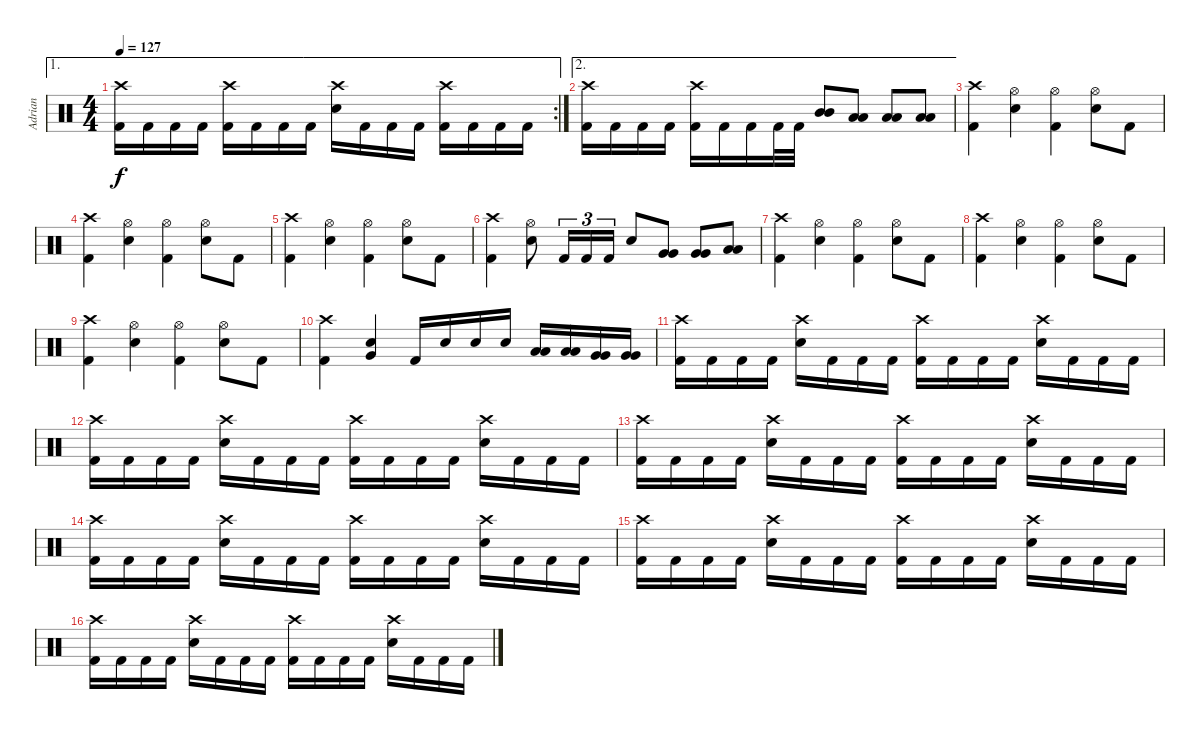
\track ("Adrian" "Adrian") {instrument percussion}
\staff {score}
\articulation defaults
\ae 1
\rc 2
\ts (4 4)
\tempo 127
\clef neutral
\ks c
("Crash high (hit)" "Kick (hit) 2").16{dy f} "Kick (hit) 2".16 "Kick (hit) 2".16 "Kick (hit) 2".16 ("Crash high (hit)" "Kick (hit) 2").16 "Kick (hit) 2".16 "Kick (hit) 2".16 "Kick (hit) 2".16 ("Crash high (hit)" "Electric Snare (hit)").16 "Kick (hit) 2".16 "Kick (hit) 2".16 "Kick (hit) 2".16 ("Crash high (hit)" "Kick (hit) 2").16 "Kick (hit) 2".16 "Kick (hit) 2".16 "Kick (hit) 2".16 |
\ae 2
("Crash high (hit)" "Kick (hit) 2").16 "Kick (hit) 2".16 "Kick (hit) 2".16 "Kick (hit) 2".16 ("Crash high (hit)" "Kick (hit) 2").16 "Kick (hit) 2".16 "Kick (hit) 2".16 "Kick (hit) 2".32 "Kick (hit) 2".32 ("Mid Tom (hit)" "Mid Tom (hit)").8 ("Low Tom (hit)" "Low Tom (hit)").8 ("Low Tom (hit)" "Low Tom (hit)").8 ("Low Floor Tom (hit)" "Low Floor Tom (hit)").8 |
("Crash high (hit)" "Kick (hit) 2").4 ("Hi-Hat (open)" "Electric Snare (hit)").4 ("Hi-Hat (open)" "Kick (hit) 2").4 ("Hi-Hat (open)" "Electric Snare (hit)").8 "Kick (hit) 2".8 |
("Crash high (hit)" "Kick (hit) 2").4 ("Hi-Hat (open)" "Electric Snare (hit)").4 ("Hi-Hat (open)" "Kick (hit) 2").4 ("Hi-Hat (open)" "Electric Snare (hit)").8 "Kick (hit) 2".8 |
("Crash high (hit)" "Kick (hit) 2").4 ("Hi-Hat (open)" "Electric Snare (hit)").4 ("Hi-Hat (open)" "Kick (hit) 2").4 ("Hi-Hat (open)" "Electric Snare (hit)").8 "Kick (hit) 2".8 |
("Crash high (hit)" "Kick (hit) 2").4 ("Hi-Hat (open)" "Electric Snare (hit)").8 "Kick (hit) 2".16{tu (3 2)} "Kick (hit) 2".16{tu (3 2)} "Kick (hit) 2".16{tu (3 2)} "Electric Snare (hit)".8 ("Very Low Tom (hit)" "Very Low Tom (hit)").8 ("Very Low Tom (hit)" "Very Low Tom (hit)").8 ("Low Floor Tom (hit)" "Low Floor Tom (hit)").8 |
("Crash high (hit)" "Kick (hit) 2").4 ("Hi-Hat (open)" "Electric Snare (hit)").4 ("Hi-Hat (open)" "Kick (hit) 2").4 ("Hi-Hat (open)" "Electric Snare (hit)").8 "Kick (hit) 2".8 |
("Crash high (hit)" "Kick (hit) 2").4 ("Hi-Hat (open)" "Electric Snare (hit)").4 ("Hi-Hat (open)" "Kick (hit) 2").4 ("Hi-Hat (open)" "Electric Snare (hit)").8 "Kick (hit) 2".8 |
("Crash high (hit)" "Kick (hit) 2").4 ("Hi-Hat (open)" "Electric Snare (hit)").4 ("Hi-Hat (open)" "Kick (hit) 2").4 ("Hi-Hat (open)" "Electric Snare (hit)").8 "Kick (hit) 2".8 |
("Crash high (hit)" "Kick (hit) 2").4 ("Very Low Tom (hit)" "Electric Snare (hit)").4 "Kick (hit) 2".16 "Electric Snare (hit)".16 "Electric Snare (hit)".16 "Electric Snare (hit)".16 ("Low Tom (hit)" "Low Tom (hit)").16 ("Low Tom (hit)" "Low Tom (hit)").16 ("Very Low Tom (hit)" "Very Low Tom (hit)").16 ("Very Low Tom (hit)" "Very Low Tom (hit)").16 |
("Crash high (hit)" "Kick (hit) 2").16 "Kick (hit) 2".16 "Kick (hit) 2".16 "Kick (hit) 2".16 ("Crash high (hit)" "Electric Snare (hit)").16 "Kick (hit) 2".16 "Kick (hit) 2".16 "Kick (hit) 2".16 ("Crash high (hit)" "Kick (hit) 2").16 "Kick (hit) 2".16 "Kick (hit) 2".16 "Kick (hit) 2".16 ("Crash high (hit)" "Electric Snare (hit)").16 "Kick (hit) 2".16 "Kick (hit) 2".16 "Kick (hit) 2".16 |
("Crash high (hit)" "Kick (hit) 2").16 "Kick (hit) 2".16 "Kick (hit) 2".16 "Kick (hit) 2".16 ("Crash high (hit)" "Electric Snare (hit)").16 "Kick (hit) 2".16 "Kick (hit) 2".16 "Kick (hit) 2".16 ("Crash high (hit)" "Kick (hit) 2").16 "Kick (hit) 2".16 "Kick (hit) 2".16 "Kick (hit) 2".16 ("Crash high (hit)" "Electric Snare (hit)").16 "Kick (hit) 2".16 "Kick (hit) 2".16 "Kick (hit) 2".16 |
("Crash high (hit)" "Kick (hit) 2").16 "Kick (hit) 2".16 "Kick (hit) 2".16 "Kick (hit) 2".16 ("Crash high (hit)" "Electric Snare (hit)").16 "Kick (hit) 2".16 "Kick (hit) 2".16 "Kick (hit) 2".16 ("Crash high (hit)" "Kick (hit) 2").16 "Kick (hit) 2".16 "Kick (hit) 2".16 "Kick (hit) 2".16 ("Crash high (hit)" "Electric Snare (hit)").16 "Kick (hit) 2".16 "Kick (hit) 2".16 "Kick (hit) 2".16 |
("Crash high (hit)" "Kick (hit) 2").16 "Kick (hit) 2".16 "Kick (hit) 2".16 "Kick (hit) 2".16 ("Crash high (hit)" "Electric Snare (hit)").16 "Kick (hit) 2".16 "Kick (hit) 2".16 "Kick (hit) 2".16 ("Crash high (hit)" "Kick (hit) 2").16 "Kick (hit) 2".16 "Kick (hit) 2".16 "Kick (hit) 2".16 ("Crash high (hit)" "Electric Snare (hit)").16 "Kick (hit) 2".16 "Kick (hit) 2".16 "Kick (hit) 2".16 |
("Crash high (hit)" "Kick (hit) 2").16 "Kick (hit) 2".16 "Kick (hit) 2".16 "Kick (hit) 2".16 ("Crash high (hit)" "Electric Snare (hit)").16 "Kick (hit) 2".16 "Kick (hit) 2".16 "Kick (hit) 2".16 ("Crash high (hit)" "Kick (hit) 2").16 "Kick (hit) 2".16 "Kick (hit) 2".16 "Kick (hit) 2".16 ("Crash high (hit)" "Electric Snare (hit)").16 "Kick (hit) 2".16 "Kick (hit) 2".16 "Kick (hit) 2".16 |
("Crash high (hit)" "Kick (hit) 2").16 "Kick (hit) 2".16 "Kick (hit) 2".16 "Kick (hit) 2".16 ("Crash high (hit)" "Electric Snare (hit)").16 "Kick (hit) 2".16 "Kick (hit) 2".16 "Kick (hit) 2".16 ("Crash high (hit)" "Kick (hit) 2").16 "Kick (hit) 2".16 "Kick (hit) 2".16 "Kick (hit) 2".16 ("Crash high (hit)" "Electric Snare (hit)").16 "Kick (hit) 2".16 "Kick (hit) 2".16 "Kick (hit) 2".16
